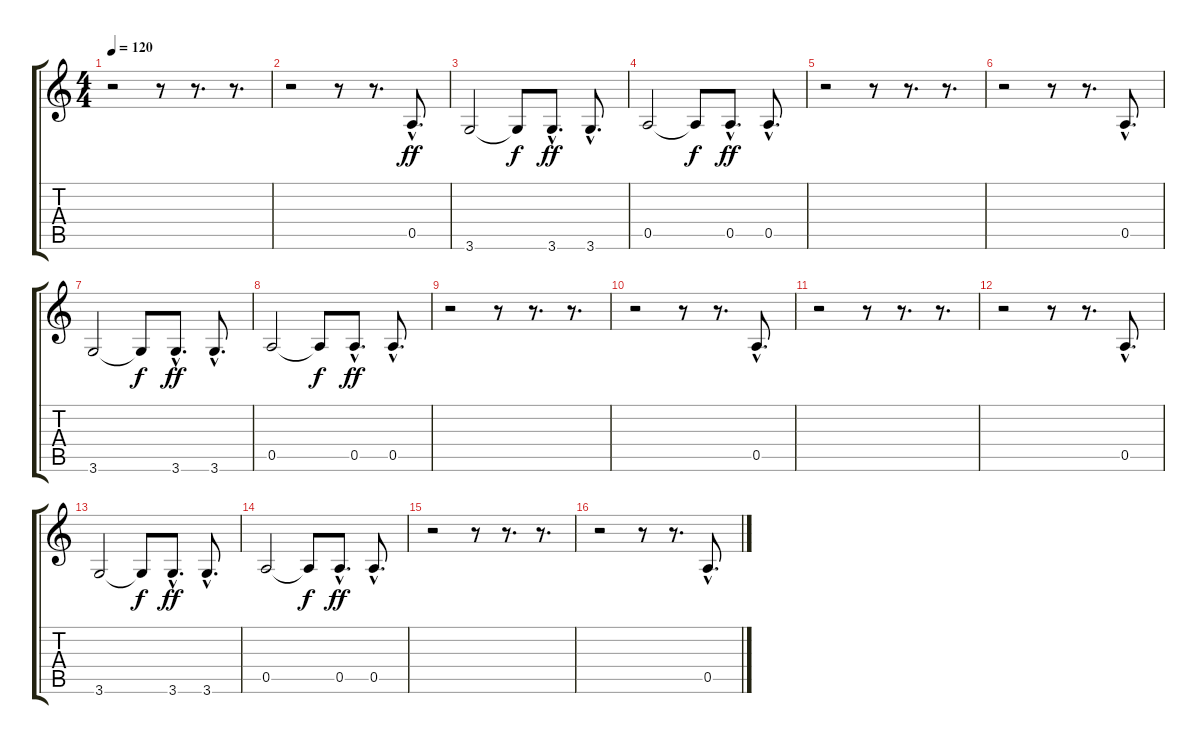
\track "" {instrument contrabass}
\staff {score tabs}
\tuning (E4 B3 G3 D3 A2 E2) {hide}
\ts (4 4)
\tempo 120
\clef g2
\ks c
r.2{dy ff} r.8 r.8{d} r.8{d} |
r.2 r.8 r.8{d} 0.5{hac}.8{d} |
3.6.2 3.6{t}.8{dy f} 3.6{hac}.8{d dy ff} 3.6{hac}.8{d} |
0.5.2 0.5{t}.8{dy f} 0.5{hac}.8{d dy ff} 0.5{hac}.8{d} |
r.2 r.8 r.8{d} r.8{d} |
r.2 r.8 r.8{d} 0.5{hac}.8{d} |
3.6.2 3.6{t}.8{dy f} 3.6{hac}.8{d dy ff} 3.6{hac}.8{d} |
0.5.2 0.5{t}.8{dy f} 0.5{hac}.8{d dy ff} 0.5{hac}.8{d} |
r.2 r.8 r.8{d} r.8{d} |
r.2 r.8 r.8{d} 0.5{hac}.8{d} |
r.2 r.8 r.8{d} r.8{d} |
r.2 r.8 r.8{d} 0.5{hac}.8{d} |
3.6.2 3.6{t}.8{dy f} 3.6{hac}.8{d dy ff} 3.6{hac}.8{d} |
0.5.2 0.5{t}.8{dy f} 0.5{hac}.8{d dy ff} 0.5{hac}.8{d} |
r.2 r.8 r.8{d} r.8{d} |
r.2 r.8 r.8{d} 0.5{hac}.8{d}
